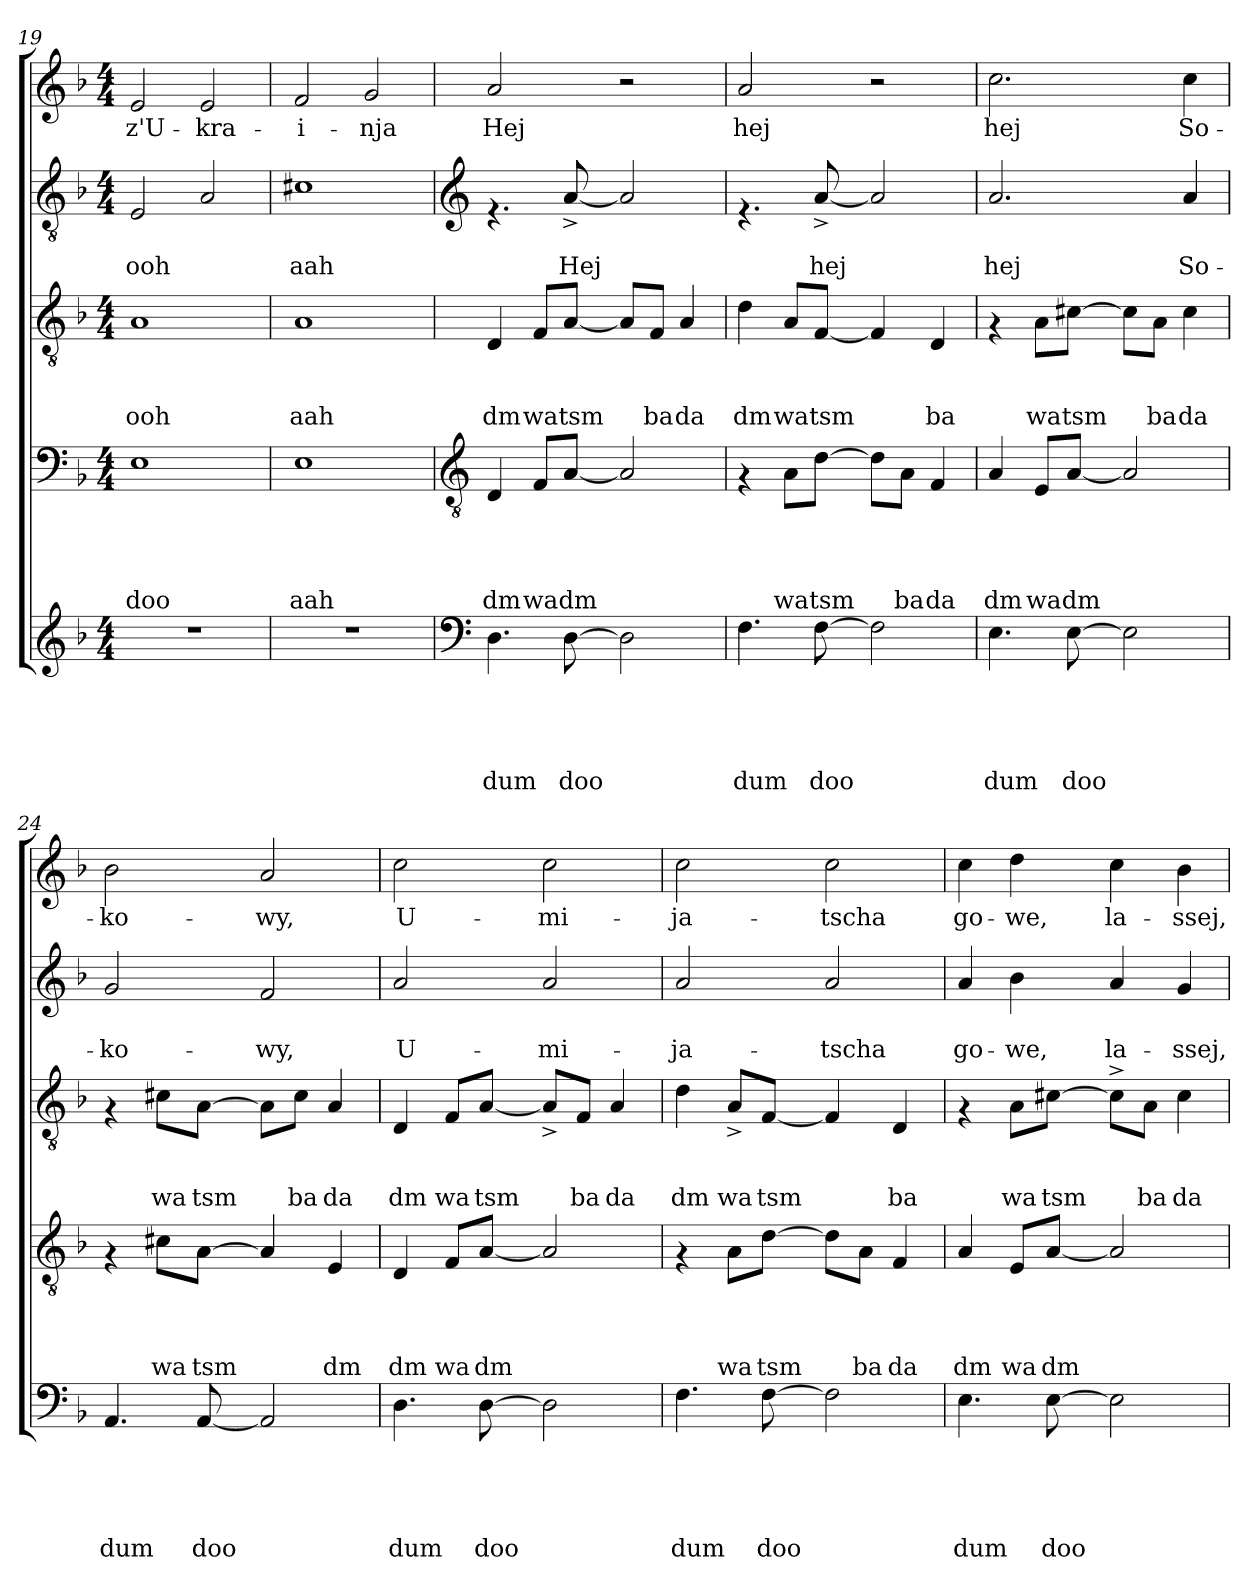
**kern	**text	**text	**text	**text	**text	**kern	**text	**text	**text	**text	**kern	**text	**text	**text	**kern	**text	**text	**kern	**text
*part5	*part5	*part5	*part5	*part5	*part5	*part4	*part4	*part4	*part4	*part4	*part3	*part3	*part3	*part3	*part2	*part2	*part2	*part1	*part1
*staff5	*staff5	*staff5	*staff5	*staff5	*staff5	*staff4	*staff4	*staff4	*staff4	*staff4	*staff3	*staff3	*staff3	*staff3	*staff2	*staff2	*staff2	*staff1	*staff1
*clefG2	*	*	*	*	*	*clefF4	*	*	*	*	*clefGv2	*	*	*	*clefGv2	*	*	*clefG2	*
*k[b-]	*	*	*	*	*	*k[b-]	*	*	*	*	*k[b-]	*	*	*	*k[b-]	*	*	*k[b-]	*
*F:	*	*	*	*	*	*F:	*	*	*	*	*F:	*	*	*	*F:	*	*	*F:	*
*M4/4	*	*	*	*	*	*M4/4	*	*	*	*	*M4/4	*	*	*	*M4/4	*	*	*M4/4	*
=19	=19	=19	=19	=19	=19	=19	=19	=19	=19	=19	=19	=19	=19	=19	=19	=19	=19	=19	=19
!	!	!	!	!	!	!	!	!	!	!LO:LY:b	!	!	!	!LO:LY:b	!	!	!LO:LY:b	!	!LO:LY:b
1r	.	.	.	.	.	1E	.	.	.	doo	1A	.	.	ooh	2E/	.	ooh	2e/	z'U-
!	!	!	!	!	!	!	!	!	!	!	!	!	!	!	!	!	!	!	!LO:LY:b
.	.	.	.	.	.	.	.	.	.	.	.	.	.	.	2A/	.	.	2e/	-kra-
=20	=20	=20	=20	=20	=20	=20	=20	=20	=20	=20	=20	=20	=20	=20	=20	=20	=20	=20	=20
!	!	!	!	!	!	!	!	!	!	!LO:LY:b	!	!	!	!LO:LY:b	!	!	!LO:LY:b	!	!LO:LY:b
1r	.	.	.	.	.	1E	.	.	.	aah	1A	.	.	aah	1c#X	.	aah	2f/	-i-
!	!	!	!	!	!	!	!	!	!	!	!	!	!	!	!	!	!	!	!LO:LY:b
.	.	.	.	.	.	.	.	.	.	.	.	.	.	.	.	.	.	2g/	-nja
!!LO:PB:g=z
=21	=21	=21	=21	=21	=21	=21	=21	=21	=21	=21	=21	=21	=21	=21	=21	=21	=21	=21	=21
*clefF4	*	*	*	*	*	*clefGv2	*	*	*	*	*	*	*	*	*clefG2	*	*	*	*
!	!	!	!	!	!LO:LY:b	!	!	!	!	!LO:LY:b	!	!	!	!LO:LY:b	!	!	!	!	!LO:LY:b
4.D\	.	.	.	.	dum	4D/	.	.	.	dm	4D/	.	.	dm	4.rf	.	.	2a/	Hej
!	!	!	!	!	!	!	!	!	!	!LO:LY:b	!	!	!	!LO:LY:b	!	!	!	!	!
.	.	.	.	.	.	8F/L	.	.	.	wa	8F/L	.	.	wa	.	.	.	.	.
!	!	!	!	!	!LO:LY:b	!	!	!	!	!LO:LY:b	!	!	!	!LO:LY:b	!	!	!LO:LY:b	!	!
[>8D\	.	.	.	.	doo	[<8A/J	.	.	.	dm	[<8A/J	.	.	tsm	[<8a^</	.	Hej	.	.
2D\]	.	.	.	.	.	2A/]	.	.	.	.	8A/L]	.	.	.	2a/]	.	.	2r	.
!	!	!	!	!	!	!	!	!	!	!	!	!	!	!LO:LY:b	!	!	!	!	!
.	.	.	.	.	.	.	.	.	.	.	8F/J	.	.	ba	.	.	.	.	.
!	!	!	!	!	!	!	!	!	!	!	!	!	!	!LO:LY:b	!	!	!	!	!
.	.	.	.	.	.	.	.	.	.	.	4A/	.	.	da	.	.	.	.	.
=22	=22	=22	=22	=22	=22	=22	=22	=22	=22	=22	=22	=22	=22	=22	=22	=22	=22	=22	=22
!	!	!	!	!	!LO:LY:b	!	!	!	!	!	!	!	!	!LO:LY:b	!	!	!	!	!LO:LY:b
4.F\	.	.	.	.	dum	4rF	.	.	.	.	4d\	.	.	dm	4.rf	.	.	2a/	hej
!	!	!	!	!	!	!	!	!	!	!LO:LY:b	!	!	!	!LO:LY:b	!	!	!	!	!
.	.	.	.	.	.	8A\L	.	.	.	wa	8A/L	.	.	wa	.	.	.	.	.
!	!	!	!	!	!LO:LY:b	!	!	!	!	!LO:LY:b	!	!	!	!LO:LY:b	!	!	!LO:LY:b	!	!
[>8F\	.	.	.	.	doo	[>8d\J	.	.	.	tsm	[<8F/J	.	.	tsm	[<8a^</	.	hej	.	.
2F\]	.	.	.	.	.	8d\L]	.	.	.	.	4F/]	.	.	.	2a/]	.	.	2r	.
!	!	!	!	!	!	!	!	!	!	!LO:LY:b	!	!	!	!	!	!	!	!	!
.	.	.	.	.	.	8A\J	.	.	.	ba	.	.	.	.	.	.	.	.	.
!	!	!	!	!	!	!	!	!	!	!LO:LY:b	!	!	!	!LO:LY:b	!	!	!	!	!
.	.	.	.	.	.	4F/	.	.	.	da	4D/	.	.	ba	.	.	.	.	.
=23	=23	=23	=23	=23	=23	=23	=23	=23	=23	=23	=23	=23	=23	=23	=23	=23	=23	=23	=23
!	!	!	!	!	!LO:LY:b	!	!	!	!	!LO:LY:b	!	!	!	!	!	!	!LO:LY:b	!	!LO:LY:b
4.E\	.	.	.	.	dum	4A/	.	.	.	dm	4rF	.	.	.	2.a/	.	hej	2.cc\	hej
!	!	!	!	!	!	!	!	!	!	!LO:LY:b	!	!	!	!LO:LY:b	!	!	!	!	!
.	.	.	.	.	.	8E/L	.	.	.	wa	8A\L	.	.	wa	.	.	.	.	.
!	!	!	!	!	!LO:LY:b	!	!	!	!	!LO:LY:b	!	!	!	!LO:LY:b	!	!	!	!	!
[>8E\	.	.	.	.	doo	[<8A/J	.	.	.	dm	[>8c#X\J	.	.	tsm	.	.	.	.	.
2E\]	.	.	.	.	.	2A/]	.	.	.	.	8c#\L]	.	.	.	.	.	.	.	.
!	!	!	!	!	!	!	!	!	!	!	!	!	!	!LO:LY:b	!	!	!	!	!
.	.	.	.	.	.	.	.	.	.	.	8A\J	.	.	ba	.	.	.	.	.
!	!	!	!	!	!	!	!	!	!	!	!	!	!	!LO:LY:b	!	!	!LO:LY:b	!	!LO:LY:b
.	.	.	.	.	.	.	.	.	.	.	4c#\	.	.	da	4a/	.	So-	4cc\	So-
=24	=24	=24	=24	=24	=24	=24	=24	=24	=24	=24	=24	=24	=24	=24	=24	=24	=24	=24	=24
!	!	!	!	!	!LO:LY:b	!	!	!	!	!	!	!	!	!	!	!	!LO:LY:b	!	!LO:LY:b
4.AA/	.	.	.	.	dum	4rF	.	.	.	.	4rF	.	.	.	2g/	.	-ko-	2b-\	-ko-
!	!	!	!	!	!	!	!	!	!	!LO:LY:b	!	!	!	!LO:LY:b	!	!	!	!	!
.	.	.	.	.	.	8c#X\L	.	.	.	wa	8c#X\L	.	.	wa	.	.	.	.	.
!	!	!	!	!	!LO:LY:b	!	!	!	!	!LO:LY:b	!	!	!	!LO:LY:b	!	!	!	!	!
[<8AA/	.	.	.	.	doo	[>8A\J	.	.	.	tsm	[>8A\J	.	.	tsm	.	.	.	.	.
!	!	!	!	!	!	!	!	!	!	!	!	!	!	!	!	!	!LO:LY:b	!	!LO:LY:b
2AA/]	.	.	.	.	.	4A/]	.	.	.	.	8A\L]	.	.	.	2f/	.	-wy,	2a/	-wy,
!	!	!	!	!	!	!	!	!	!	!	!	!	!	!LO:LY:b	!	!	!	!	!
.	.	.	.	.	.	.	.	.	.	.	8c#\J	.	.	ba	.	.	.	.	.
!	!	!	!	!	!	!	!	!	!	!LO:LY:b	!	!	!	!LO:LY:b	!	!	!	!	!
.	.	.	.	.	.	4E/	.	.	.	dm	4A/	.	.	da	.	.	.	.	.
!!LO:LB:g=z
=25	=25	=25	=25	=25	=25	=25	=25	=25	=25	=25	=25	=25	=25	=25	=25	=25	=25	=25	=25
!	!	!	!	!	!LO:LY:b	!	!	!	!	!LO:LY:b	!	!	!	!LO:LY:b	!	!	!LO:LY:b	!	!LO:LY:b
4.D\	.	.	.	.	dum	4D/	.	.	.	dm	4D/	.	.	dm	2a/	.	U-	2cc\	U-
!	!	!	!	!	!	!	!	!	!	!LO:LY:b	!	!	!	!LO:LY:b	!	!	!	!	!
.	.	.	.	.	.	8F/L	.	.	.	wa	8F/L	.	.	wa	.	.	.	.	.
!	!	!	!	!	!LO:LY:b	!	!	!	!	!LO:LY:b	!	!	!	!LO:LY:b	!	!	!	!	!
[>8D\	.	.	.	.	doo	[<8A/J	.	.	.	dm	[<8A/J	.	.	tsm	.	.	.	.	.
!	!	!	!	!	!	!	!	!	!	!	!	!	!	!	!	!	!LO:LY:b	!	!LO:LY:b
2D\]	.	.	.	.	.	2A/]	.	.	.	.	8A^</L]	.	.	.	2a/	.	-mi-	2cc\	-mi-
!	!	!	!	!	!	!	!	!	!	!	!	!	!	!LO:LY:b	!	!	!	!	!
.	.	.	.	.	.	.	.	.	.	.	8F/J	.	.	ba	.	.	.	.	.
!	!	!	!	!	!	!	!	!	!	!	!	!	!	!LO:LY:b	!	!	!	!	!
.	.	.	.	.	.	.	.	.	.	.	4A/	.	.	da	.	.	.	.	.
=26	=26	=26	=26	=26	=26	=26	=26	=26	=26	=26	=26	=26	=26	=26	=26	=26	=26	=26	=26
!	!	!	!	!	!LO:LY:b	!	!	!	!	!	!	!	!	!LO:LY:b	!	!	!LO:LY:b	!	!LO:LY:b
4.F\	.	.	.	.	dum	4rF	.	.	.	.	4d\	.	.	dm	2a/	.	-ja-	2cc\	-ja-
!	!	!	!	!	!	!	!	!	!	!LO:LY:b	!	!	!	!LO:LY:b	!	!	!	!	!
.	.	.	.	.	.	8A\L	.	.	.	wa	8A^</L	.	.	wa	.	.	.	.	.
!	!	!	!	!	!LO:LY:b	!	!	!	!	!LO:LY:b	!	!	!	!LO:LY:b	!	!	!	!	!
[>8F\	.	.	.	.	doo	[>8d\J	.	.	.	tsm	[<8F/J	.	.	tsm	.	.	.	.	.
!	!	!	!	!	!	!	!	!	!	!	!	!	!	!	!	!	!LO:LY:b	!	!LO:LY:b
2F\]	.	.	.	.	.	8d\L]	.	.	.	.	4F/]	.	.	.	2a/	.	-tscha	2cc\	-tscha
!	!	!	!	!	!	!	!	!	!	!LO:LY:b	!	!	!	!	!	!	!	!	!
.	.	.	.	.	.	8A\J	.	.	.	ba	.	.	.	.	.	.	.	.	.
!	!	!	!	!	!	!	!	!	!	!LO:LY:b	!	!	!	!LO:LY:b	!	!	!	!	!
.	.	.	.	.	.	4F/	.	.	.	da	4D/	.	.	ba	.	.	.	.	.
=27	=27	=27	=27	=27	=27	=27	=27	=27	=27	=27	=27	=27	=27	=27	=27	=27	=27	=27	=27
!	!	!	!	!	!LO:LY:b	!	!	!	!	!LO:LY:b	!	!	!	!	!	!	!LO:LY:b	!	!LO:LY:b
4.E\	.	.	.	.	dum	4A/	.	.	.	dm	4rF	.	.	.	4a/	.	go-	4cc\	go-
!	!	!	!	!	!	!	!	!	!	!LO:LY:b	!	!	!	!LO:LY:b	!	!	!LO:LY:b	!	!LO:LY:b
.	.	.	.	.	.	8E/L	.	.	.	wa	8A\L	.	.	wa	4b-\	.	-we,	4dd\	-we,
!	!	!	!	!	!LO:LY:b	!	!	!	!	!LO:LY:b	!	!	!	!LO:LY:b	!	!	!	!	!
[>8E\	.	.	.	.	doo	[<8A/J	.	.	.	dm	[>8c#X\J	.	.	tsm	.	.	.	.	.
!	!	!	!	!	!	!	!	!	!	!	!	!	!	!	!	!	!LO:LY:b	!	!LO:LY:b
2E\]	.	.	.	.	.	2A/]	.	.	.	.	8c#^>\L]	.	.	.	4a/	.	la-	4cc\	la-
!	!	!	!	!	!	!	!	!	!	!	!	!	!	!LO:LY:b	!	!	!	!	!
.	.	.	.	.	.	.	.	.	.	.	8A\J	.	.	ba	.	.	.	.	.
!	!	!	!	!	!	!	!	!	!	!	!	!	!	!LO:LY:b	!	!	!LO:LY:b	!	!LO:LY:b
.	.	.	.	.	.	.	.	.	.	.	4c#\	.	.	da	4g/	.	-ssej,	4b-\	-ssej,
=	=	=	=	=	=	=	=	=	=	=	=	=	=	=	=	=	=	=	=
*-	*-	*-	*-	*-	*-	*-	*-	*-	*-	*-	*-	*-	*-	*-	*-	*-	*-	*-	*-
